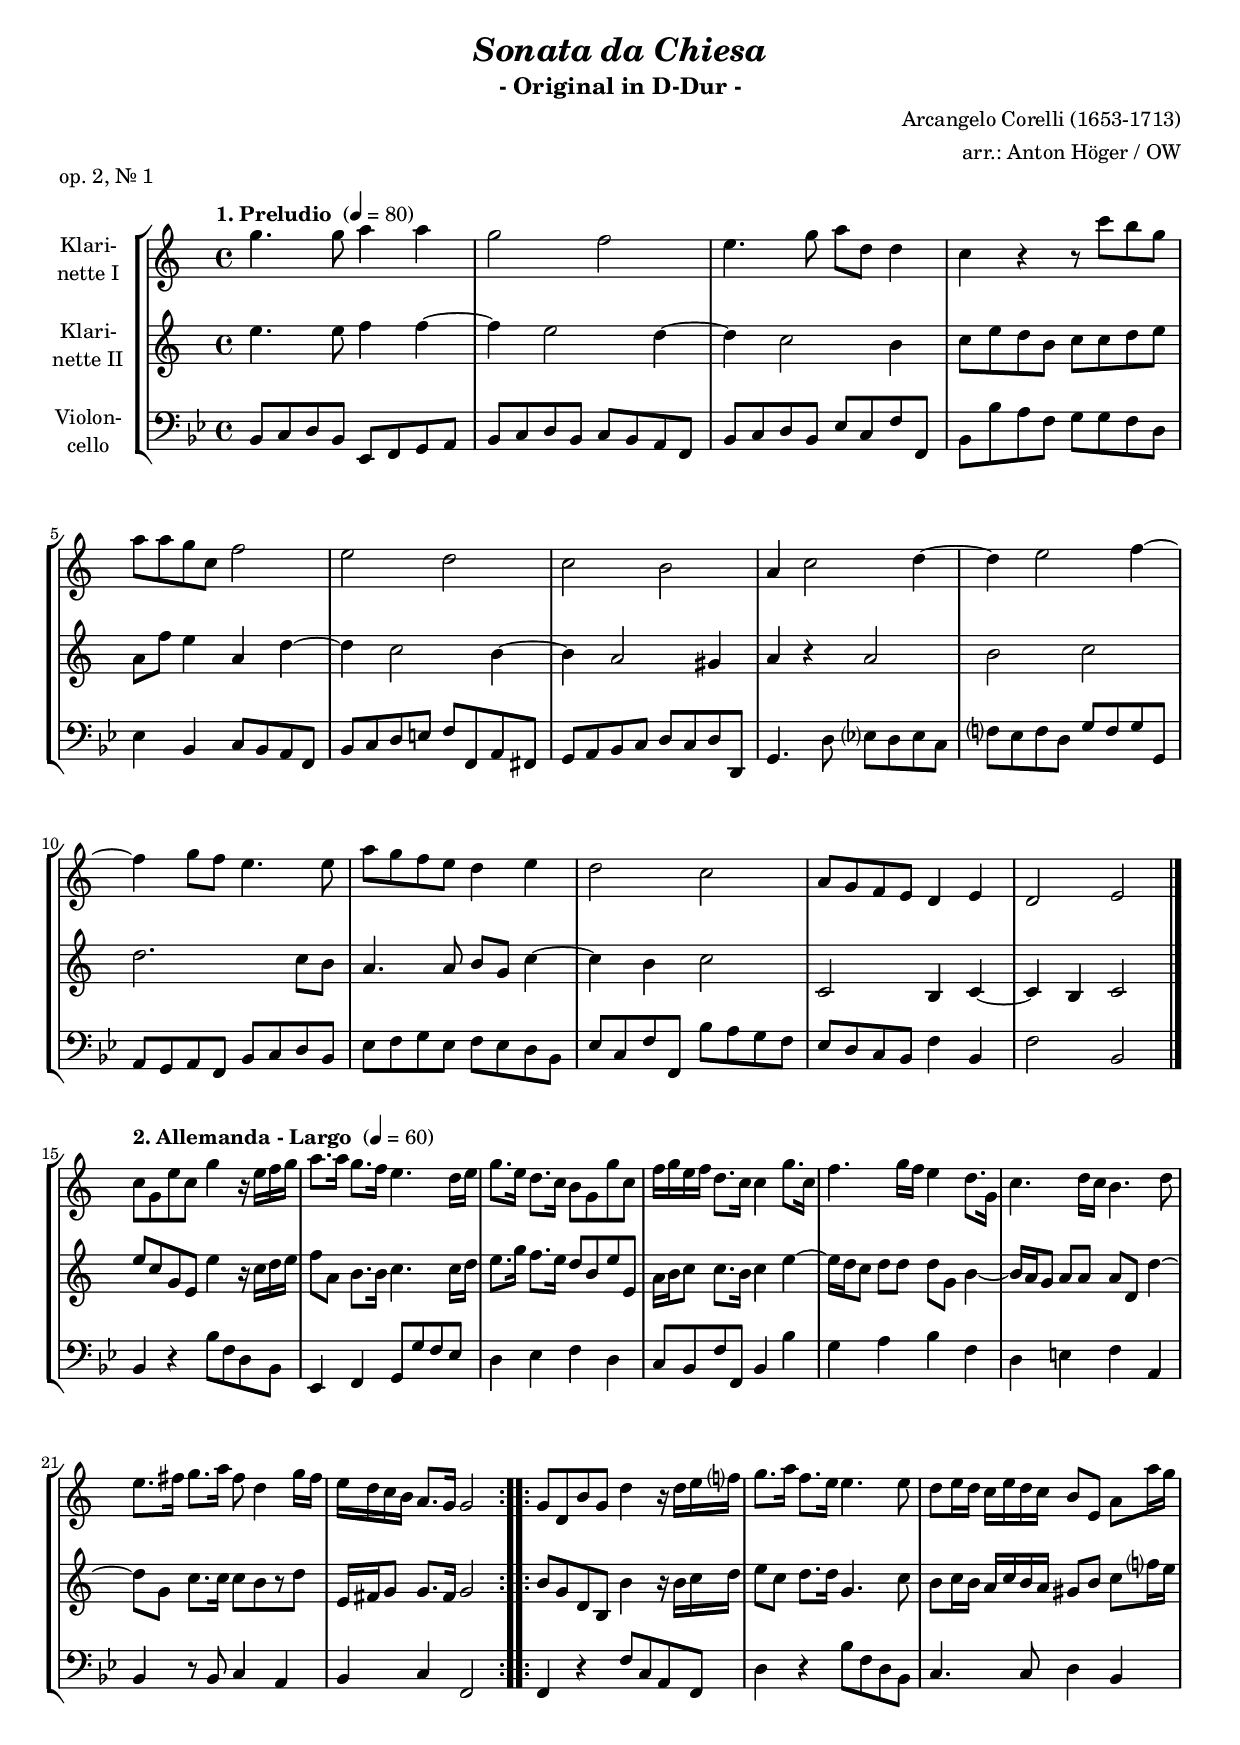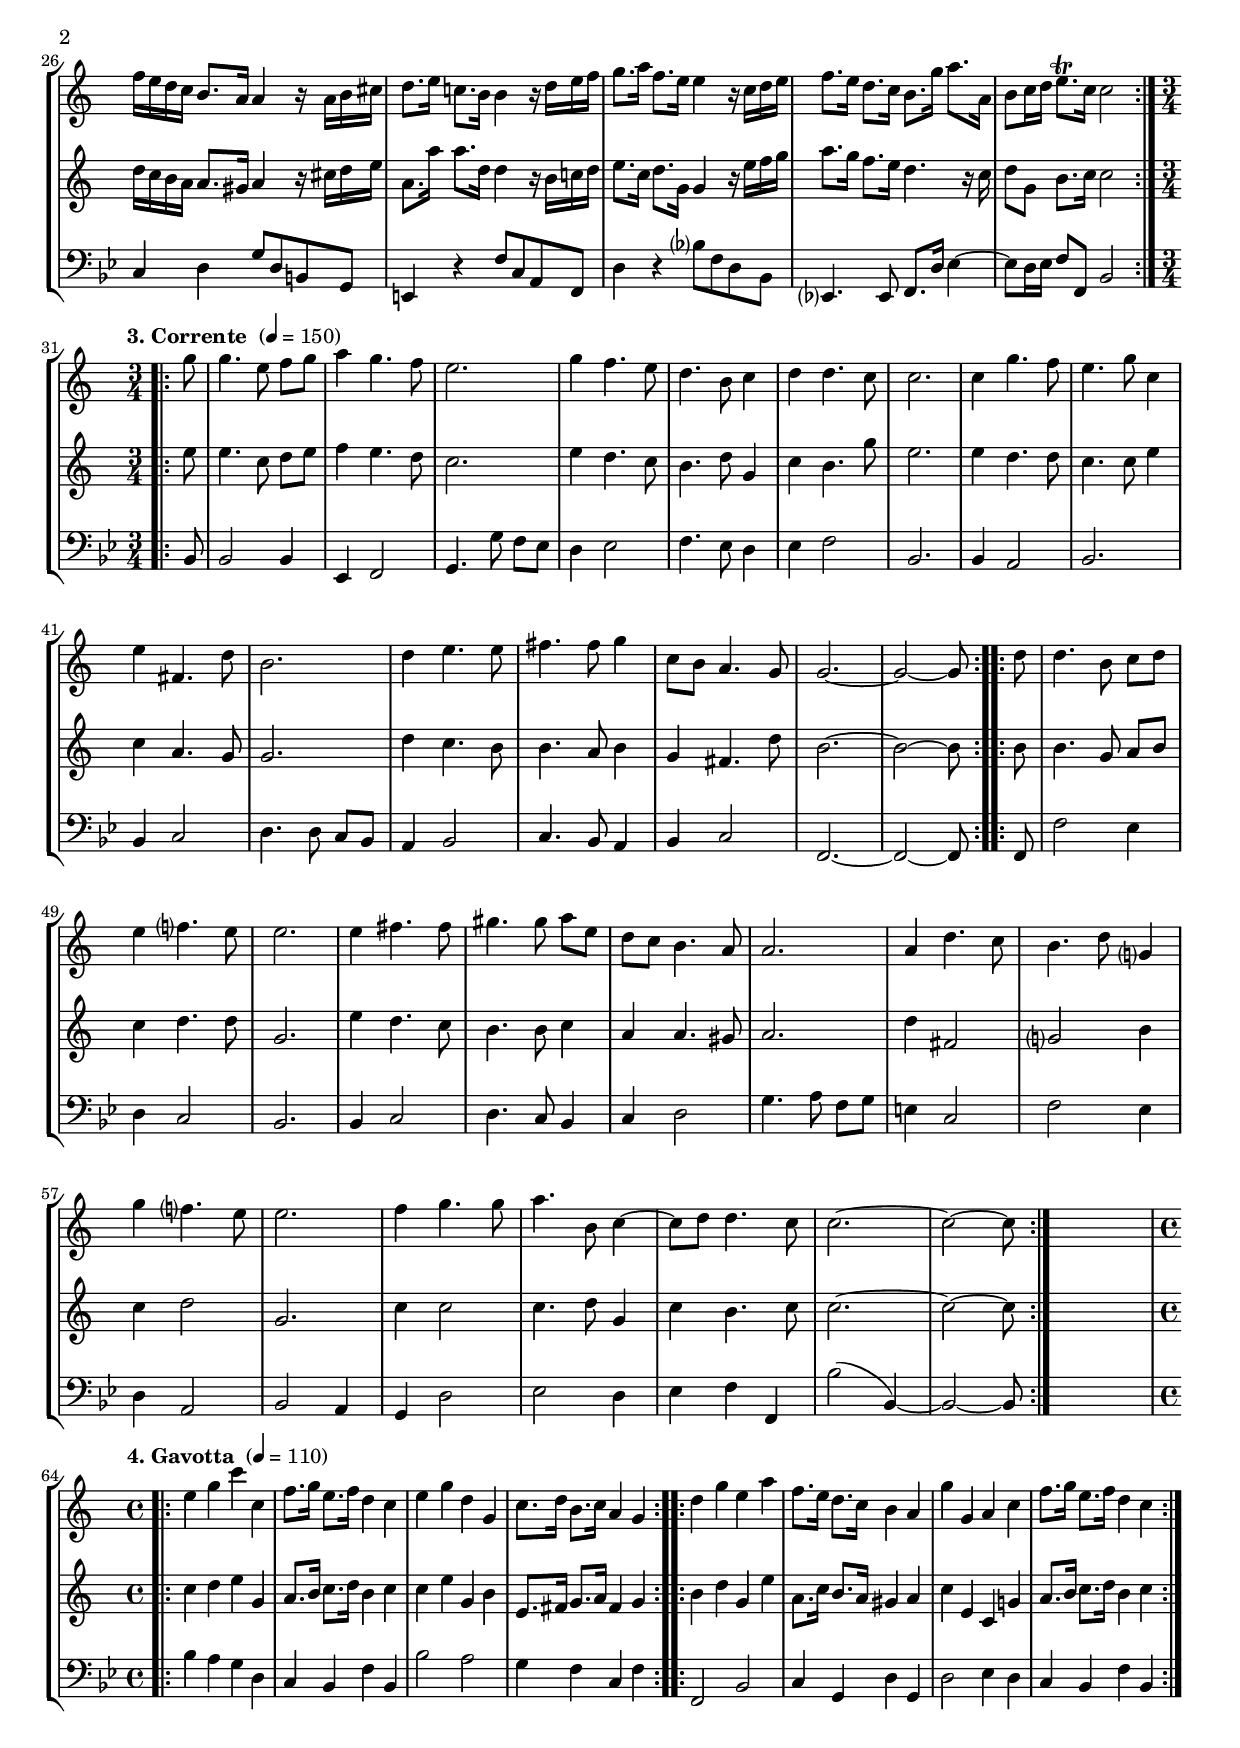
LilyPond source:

\version "2.18.2"
\include "deutsch.ly"

#(set-global-staff-size 18)

\header {
  title     = \markup \bold \italic "Sonata da Chiesa"
  subtitle  = "- Original in D-Dur -"
  composer  = "Arcangelo Corelli (1653-1713)"
  arranger  = "arr.: Anton Höger / OW"
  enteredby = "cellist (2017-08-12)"
  piece     = "op. 2, Nr. 1"
}

voiceconsts = {
  \key d \major
  \time 4/4
  \clef "treble"
%  \numericTimeSignature
  \compressFullBarRests
  \set tupletSpannerDuration = #(ly:make-moment 1 4)
  % Set default beaming for all staves
%  \set Timing.beamExceptions = #'()
%  \set Timing.baseMoment     = #(ly:make-moment 1 4)
%  \set Timing.beatStructure  = #'(1 1 1)
}

mist = "string ensemble 1"
mikl = "clarinet"
miba = "cello"

introa = {        \tempo "1. Preludio "          4=80 }
introb = { \break \tempo "2. Allemanda - Largo " 4=60 }
introc = { \break \tempo "3. Corrente "          4=150 \time 3/4
                  % Set default beaming for all staves
                  \set Timing.beamExceptions = #'()
                  \set Timing.baseMoment     = #(ly:make-moment 1 4)
                  \set Timing.beatStructure  = #'(1 1 1)
	 }
introd = { \break \tempo "4. Gavotta "           4=110 \time 4/4 }

va = \relative c'' {
  \voiceconsts

  \introa
  a4. a8 h4 h
  a2 g
  fis4. a8 h e, e4
  d r r8 d' cis a

  h h a d, g2
  fis e
  d cis
  h4 d2 e4~
  e fis2 g4~

  g a8 g fis4. fis8
  h a g fis e4 fis
  e2 d
  h8 a g fis e4 fis
  e2 fis \bar "|."

  \introb
  \repeat volta 2 {
    d'8 a fis' d a'4 r16 fis g a
    h8. h16 a8. g16 fis4. e16 fis
    a8. fis16 e8. d16 cis8 a a' d,
    g16 a fis g e8. d16 d4 a'8. d,16

    g4. a16 g fis4 e8. a,16
    d4. e16 d cis4. e8
    fis8. gis16 a8. h16 gis8 e4 a16 gis
    fis e d cis h8. a16 a2
  }
  
  \repeat volta 2 {
    a8 e cis' a e'4 r16 e fis g?
    a8. h16 g8. fis16 fis4. fis8
    e fis16 e d fis e d cis8 fis, h h'16 a

    g fis e d cis8. h16 h4 r16 h cis dis
    e8. fis16 d!8. cis16 cis4 r16 e fis g
    a8. h16 g8. fis16 fis4 r16 d e fis

    g8. fis16 e8. d16 cis8. a'16 h8. h,16
    cis8 d16 e fis8.\trill d16 d2
  }  

  \introc
  \repeat volta 2 {
    \partial 8 a'8
    a4. fis8 g a
    h4 a4. g8
    fis2.
    a4 g4. fis8
    e4. cis8 d4
    e
    e4. d8
    d2.

    d4 a'4. g8
    fis4. a8 d,4
    fis gis,4. e'8
    cis2.
    e4 fis4. fis8
    gis4. gis8 a4
    d,8 cis h4. a8
    a2.~

    a2~ a8
  }
  
  \repeat volta 2 {
    e'
    e4. cis8 d e
    fis4 g?4. fis8
    fis2.
    fis4 gis4. gis8
    ais4. ais8 h fis
    e d cis4. h8

    h2.
    h4 e4. d8
    cis4. e8 a,?4
    a' g?4. fis8

    fis2.
    g4 a4. a8
    h4. cis,8 d4~
    d8 e e4. d8
    d2.~
    d2~ d8
  } s8

  \introd
  \repeat volta 2 {
    fis4 a d d,
    g8. a16 fis8. g16 e4 d
    fis a e a,
    d8. e16 cis8. d16 h4 a
  }
  
  \repeat volta 2 {
    e' a fis h
    g8. fis16 e8. d16 cis4 h
    a' a, h d
    g8. a16 fis8. g16 e4 d
  }
}

vb = \relative c' {
  \voiceconsts

  \introa
  fis4. fis8 g4 g~
  g fis2 e4~
  e d2 cis4
  d8 fis e cis d d e fis

  h, g' fis4 h, e~
  e d2 cis4~
  cis h2 ais4
  h r h2
  cis d

  e2. d8 cis
  h4. h8 cis a d4~
  d cis d2
  d, cis4 d~
  d cis d2 \bar "|."

  \introb
  \repeat volta 2 {
    fis'8 d a fis fis'4 r16 d e fis
    g8 h, cis8. cis16 d4. d16 e
    fis8. a16 g8. fis16 e8 cis fis fis,
    h16 cis d8 d8. cis16 d4 fis~

    fis16 e d8 e e e a, cis4~
    cis16 h a8 h h h e, e'4~
    e8 a, d8. d16 d8[ cis r e]
    fis,16 gis a8 a8. gis16 a2
    
  }
  
  \repeat volta 2 {
    cis8 a e cis cis'4 r16 cis d e
    fis8 d e8. e16 a,4. d8
    cis d16 cis h d cis h ais8 cis d g?16 fis
    e d cis h h8. ais16 h4 r16 dis e fis

    h,8. h'16 h8. e,16 e4 r16 cis d! e
    fis8. d16 e8. a,16 a4 r16 fis' g a
    h8. a16 g8. fis16 e4. r16 d
    e8 a, cis8. d16 d2
  }  

  \introc
  \repeat volta 2 {
    \partial 8 fis8
    fis4. d8 e fis
    g4 fis4. e8
    d2.
    fis4 e4. d8
    cis4. e8 a,4
    d cis4. a'8
    fis2.

    fis4 e4. e8
    d4. d8 fis4
    d h4. a8
    a2.
    e'4 d4. cis8
    cis4. h8 cis4
    a gis4. e'8
    cis2.~

    cis2~ cis8
  }
  
  \repeat volta 2 {
    cis
    cis4. a8 h cis
    d4 e4. e8
    a,2.
    fis'4 e4. d8
    cis4. cis8 d4
    h h4. ais8

    h2.
    e4 gis,2
    a? cis4
    d e2
    a,2.
    d4 d2
    d4. e8 a,4
    d cis4. d8
    d2.~
    d2~ d8
  } s8

  \introd
  \repeat volta 2 {
    d4 e fis a,
    h8. cis16 d8. e16 cis4 d
    d fis a, cis
    fis,8. gis16 a8. h16 gis4 a
  }
  
  \repeat volta 2 {
    cis e a, fis'
    h,8. d16 cis8. h16 ais4 h
    d fis, d a'!
    h8. cis16 d8. e16 cis4 d
  }
}

vc = \relative c {
  \voiceconsts
  \clef "bass"
  
  \introa
  d8 e fis d g, a h cis
  d e fis d e d cis a
  d e fis d g e a a,
  d d' cis a h h a fis

  g4 d e8 d cis a
  d e fis gis a a, cis ais
  h cis d e fis e fis fis,
  h4. fis'8 g? fis g e
  a? g a fis h a h h,

  cis h cis a d e fis d
  g a h g a g fis d
  g e a a, d' cis h a
  g fis e d a'4 d,
  a'2 d, \bar "|."

  \introb
  \repeat volta 2 {
    d4 r d'8 a fis d
    g,4 a h8 h' a g
    fis4 g a fis
    e8 d a' a, d4 d'
    h cis d a

    fis gis a cis,
    d r8 d e4 cis
    d e a,2
  }
  
  \repeat volta 2 {
    a4 r a'8 e cis a
    fis'4 r d'8 a fis d

    e4. e8 fis4 d
    e fis h8 fis dis h
    gis4 r a'8 e cis a
    fis'4 r d'?8 a fis d
    g,?4. g8 a8. fis'16 g4~

    g8 fis16 g a8 a, d2
  }  

  \introc
  \repeat volta 2 {
    \partial 8 d8
    d2 d4
    g, a2
    h4. h'8 a g
    fis4 g2
    a4. g8 fis4
    g a2
    d,2.

    d4 cis2
    d2.
    d4 e2
    fis4. fis8 e d
    cis4 d2
    e4. d8 cis4
    d e2
    a,2.~
    a2~ a8
  }
  
  \repeat volta 2 {
    a
    a'2 g4
    fis e2
    d2.
    d4 e2
    fis4. e8 d4
    e fis2
    h4. cis8 a h
    gis4 e2

    a g4
    fis cis2
    d cis4
    h fis'2
    g fis4
    g a a,
    d'2( d,4)~
    d2~ d8
  } s8

  \introd
  \repeat volta 2 {
    d'4 cis h fis
    e d a' d,
    d'2 cis
    h4 a e a
  }
  
  \repeat volta 2 {
    a,2 d
    e4 h fis' h,
    fis'2 g4 fis
    e d a' d,
  }
}


music = \new StaffGroup <<
      \new Staff {
        \set Staff.midiInstrument = \mikl
        \set Staff.instrumentName = \markup \center-column { "Klari-" "nette I" }
        \transpose d c' { \va }
      }

      \new Staff {
        \set Staff.midiInstrument = \mikl
        \set Staff.instrumentName = \markup \center-column { "Klari-" "nette II" }
        \transpose d c' { \vb }
      }

      \new Staff {
        \set Staff.midiInstrument = \miba
        \set Staff.instrumentName = \markup \center-column { "Violon-" "cello" }
        \transpose d b, { \vc }
      }
>>

\book {
  \score {
   \music
    \layout {}
  }

  \score {
    \unfoldRepeats \music

    \midi {
      \context {
        \Score
      }
    }
  }
}
